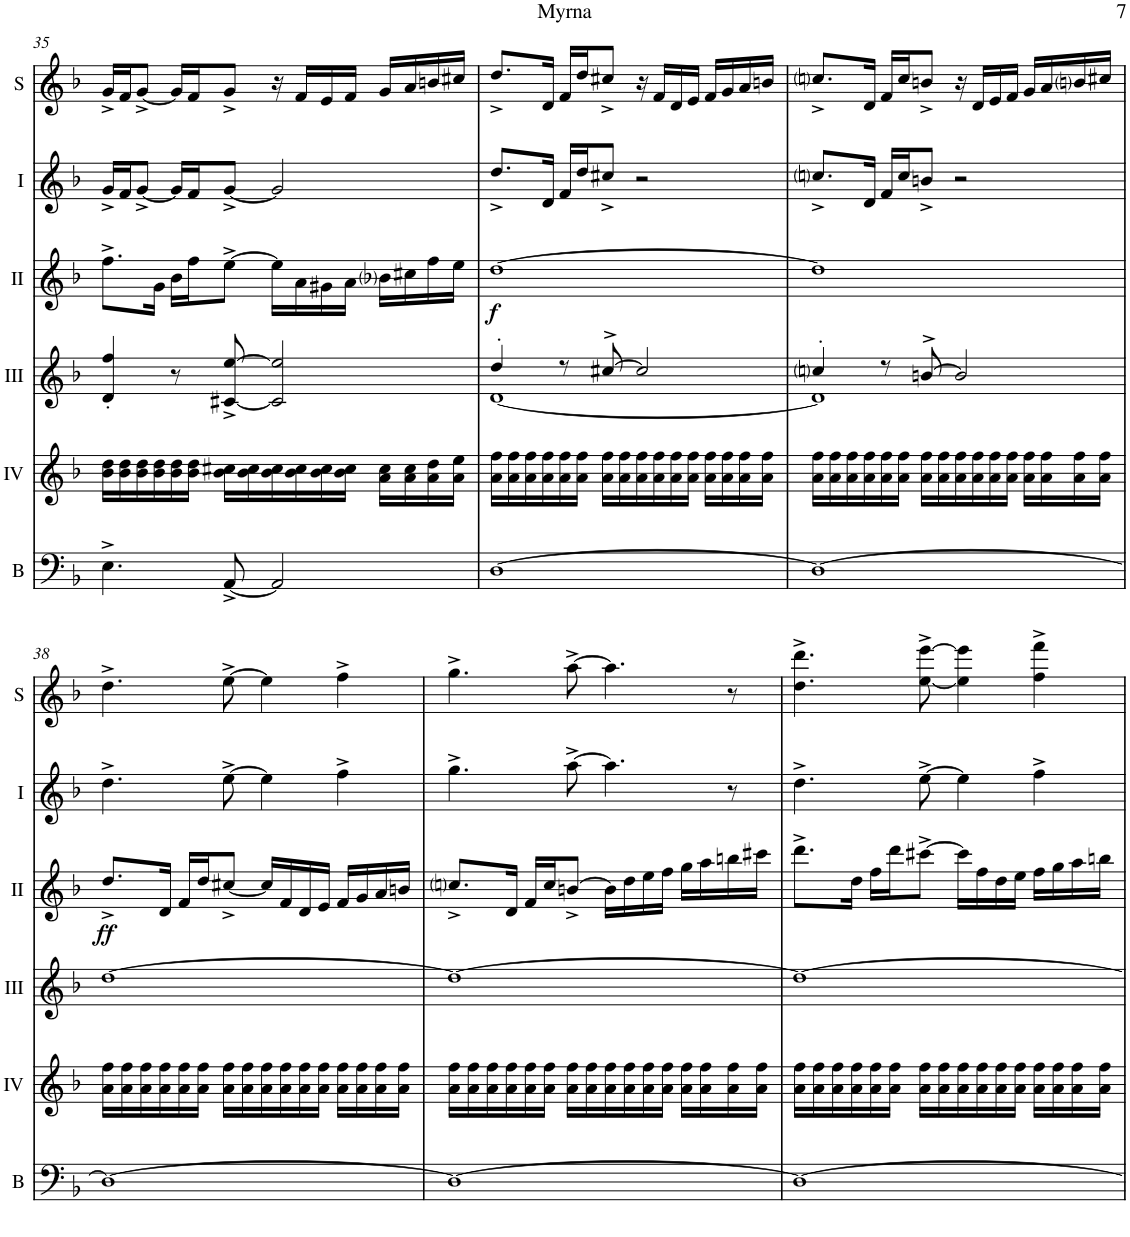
**kern	**kern	**kern	**kern	**dynam	**kern	**kern
*part6	*part5	*part4	*part3	*part3	*part2	*part1
*staff6	*staff5	*staff4	*staff3	*staff3	*staff2	*staff1
*I"Bass	*I"Acc. 4	*I"Acc. 3	*I"Acc. 2	*	*I"Acc. 1	*I"Solo
*I'B	*	*	*	*	*	*I'S
!!LO:PB:g=z
*clefF4	*clefG2	*clefG2	*clefG2	*	*clefG2	*clefG2
*Trd7c12	*Trd7c12	*	*	*	*Trd7c12	*
*k[b-]	*k[b-]	*k[b-]	*k[b-]	*	*k[b-]	*k[b-]
*M4/4	*M4/4	*M4/4	*M4/4	*	*M4/4	*M4/4
=35	=35	=35	=35	=35	=35	=35
4.E^\	16b-\ 16dd\LL	4d/' 4ff/'	8.ff^\L	.	16g^/LL	16g^/LL
.	16b-\ 16dd\	.	.	.	16f/J	16f/J
.	16b-\ 16dd\	.	.	.	[8g^/J	[8g^/J
.	16b-\ 16dd\	.	16g\Jk	.	.	.
.	16b-\ 16dd\	8r	16b-\LL	.	16g/LL]	16g/LL]
.	16b-\ 16dd\JJ	.	16ff\J	.	16f/J	16f/J
[8AA^/	16b-\ 16cc#X\LL	[8c#X/^ [8ee/^	[8ee^\J	.	[8g^/J	8g^/J
.	16b-\ 16cc#\	.	.	.	.	.
2AA/]	16b-\ 16cc#\	2c#/] 2ee/]	16ee\LL]	.	2g/]	16r
.	16b-\ 16cc#\	.	16a\	.	.	16f/LL
.	16b-\ 16cc#\	.	16g#X\	.	.	16e/
.	16b-\ 16cc#\JJ	.	16a\JJ	.	.	16f/JJ
.	16a\ 16cc#\LL	.	16b-i\LL	.	.	16g/LL
.	16a\ 16cc#\	.	16cc#X\	.	.	16a/
.	16a\ 16dd\	.	16ff\	.	.	16bn/
.	16a\ 16ee\JJ	.	16ee\JJ	.	.	16cc#X/JJ
=36	=36	=36	=36	=36	=36	=36
*	*	*^	*	*	*	*
!	!	!	!	!	!LO:DY:b	!	!
[1D	16a\ 16ff\LL	4dd'/	[1d	[1dd	f	8.dd^/L	8.dd^/L
.	16a\ 16ff\	.	.	.	.	.	.
.	16a\ 16ff\	.	.	.	.	.	.
.	16a\ 16ff\	.	.	.	.	16d/Jk	16d/Jk
.	16a\ 16ff\	8r	.	.	.	16f/LL	16f/LL
.	16a\ 16ff\JJ	.	.	.	.	16dd/J	16dd/J
.	16a\ 16ff\LL	[8cc#X^/	.	.	.	8cc#X^/J	8cc#X^/J
.	16a\ 16ff\	.	.	.	.	.	.
.	16a\ 16ff\	2cc#/]	.	.	.	2r	16r
.	16a\ 16ff\	.	.	.	.	.	16f/LL
.	16a\ 16ff\	.	.	.	.	.	16d/
.	16a\ 16ff\JJ	.	.	.	.	.	16e/JJ
.	16a\ 16ff\LL	.	.	.	.	.	16f/LL
.	16a\ 16ff\	.	.	.	.	.	16g/
.	16a\ 16ff\	.	.	.	.	.	16a/
.	16a\ 16ff\JJ	.	.	.	.	.	16bn/JJ
=37	=37	=37	=37	=37	=37	=37	=37
1D_	16a\ 16ff\LL	4ccni'/	1d]	1dd]	.	8.ccni^/L	8.ccni^/L
.	16a\ 16ff\	.	.	.	.	.	.
.	16a\ 16ff\	.	.	.	.	.	.
.	16a\ 16ff\	.	.	.	.	16d/Jk	16d/Jk
.	16a\ 16ff\	8r	.	.	.	16f/LL	16f/LL
.	16a\ 16ff\JJ	.	.	.	.	16cc/J	16cc/J
.	16a\ 16ff\LL	[8bn^/	.	.	.	8bn^/J	8bn^/J
.	16a\ 16ff\	.	.	.	.	.	.
.	16a\ 16ff\	2b/]	.	.	.	2r	16r
.	16a\ 16ff\	.	.	.	.	.	16d/LL
.	16a\ 16ff\	.	.	.	.	.	16e/
.	16a\ 16ff\JJ	.	.	.	.	.	16f/JJ
.	16a\ 16ff\LL	.	.	.	.	.	16g/LL
.	16a\ 16ff\	.	.	.	.	.	16a/
.	16a\ 16ff\	.	.	.	.	.	16bni/
.	16a\ 16ff\JJ	.	.	.	.	.	16cc#X/JJ
*	*	*v	*v	*	*	*	*
!!LO:LB:g=z
=38	=38	=38	=38	=38	=38	=38
!	!	!	!	!LO:DY:b	!	!
1D_	16a\ 16ff\LL	[1dd	8.dd^/L	ff	4.dd^\	4.dd^\
.	16a\ 16ff\	.	.	.	.	.
.	16a\ 16ff\	.	.	.	.	.
.	16a\ 16ff\	.	16d/Jk	.	.	.
.	16a\ 16ff\	.	16f/LL	.	.	.
.	16a\ 16ff\JJ	.	16dd/J	.	.	.
.	16a\ 16ff\LL	.	[8cc#X^/J	.	[8ee^\	[8ee^\
.	16a\ 16ff\	.	.	.	.	.
.	16a\ 16ff\	.	16cc#/LL]	.	4ee\]	4ee\]
.	16a\ 16ff\	.	16f/	.	.	.
.	16a\ 16ff\	.	16d/	.	.	.
.	16a\ 16ff\JJ	.	16e/JJ	.	.	.
.	16a\ 16ff\LL	.	16f/LL	.	4ff^\	4ff^\
.	16a\ 16ff\	.	16g/	.	.	.
.	16a\ 16ff\	.	16a/	.	.	.
.	16a\ 16ff\JJ	.	16bn/JJ	.	.	.
=39	=39	=39	=39	=39	=39	=39
1D_	16a\ 16ff\LL	1dd_	8.ccni^/L	.	4.gg^\	4.gg^\
.	16a\ 16ff\	.	.	.	.	.
.	16a\ 16ff\	.	.	.	.	.
.	16a\ 16ff\	.	16d/Jk	.	.	.
.	16a\ 16ff\	.	16f/LL	.	.	.
.	16a\ 16ff\JJ	.	16cc/J	.	.	.
.	16a\ 16ff\LL	.	[8bn^/J	.	[8aa^\	[8aa^\
.	16a\ 16ff\	.	.	.	.	.
.	16a\ 16ff\	.	16b\LL]	.	4.aa\]	4.aa\]
.	16a\ 16ff\	.	16dd\	.	.	.
.	16a\ 16ff\	.	16ee\	.	.	.
.	16a\ 16ff\JJ	.	16ff\JJ	.	.	.
.	16a\ 16ff\LL	.	16gg\LL	.	.	.
.	16a\ 16ff\	.	16aa\	.	.	.
.	16a\ 16ff\	.	16bbn\	.	8r	8r
.	16a\ 16ff\JJ	.	16ccc#X\JJ	.	.	.
=40	=40	=40	=40	=40	=40	=40
1D_	16a\ 16ff\LL	1dd_	8.ddd^\L	.	4.dd^\	4.dd\^ 4.ddd\^
.	16a\ 16ff\	.	.	.	.	.
.	16a\ 16ff\	.	.	.	.	.
.	16a\ 16ff\	.	16dd\Jk	.	.	.
.	16a\ 16ff\	.	16ff\LL	.	.	.
.	16a\ 16ff\JJ	.	16ddd\J	.	.	.
.	16a\ 16ff\LL	.	[8ccc#X^\J	.	[8ee^\	[8ee\^ [8eee\^
.	16a\ 16ff\	.	.	.	.	.
.	16a\ 16ff\	.	16ccc#\LL]	.	4ee\]	4ee\] 4eee\]
.	16a\ 16ff\	.	16ff\	.	.	.
.	16a\ 16ff\	.	16dd\	.	.	.
.	16a\ 16ff\JJ	.	16ee\JJ	.	.	.
.	16a\ 16ff\LL	.	16ff\LL	.	4ff^\	4ff\^ 4fff\^
.	16a\ 16ff\	.	16gg\	.	.	.
.	16a\ 16ff\	.	16aa\	.	.	.
.	16a\ 16ff\JJ	.	16bbn\JJ	.	.	.
=	=	=	=	=	=	=
*-	*-	*-	*-	*-	*-	*-
